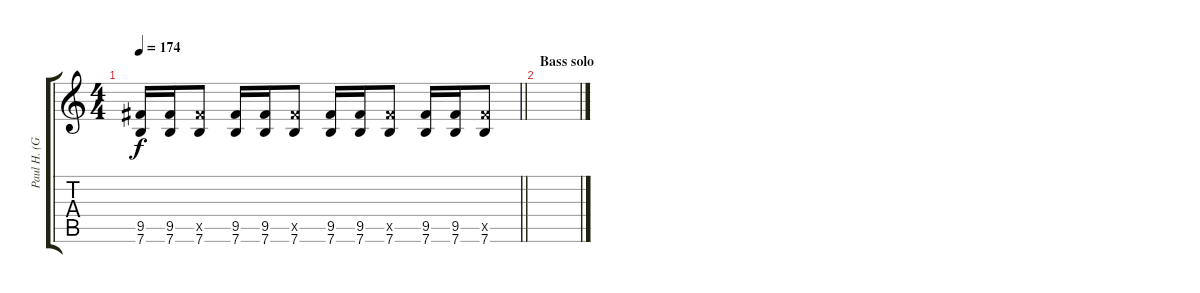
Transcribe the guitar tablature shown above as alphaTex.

\track ("Paul H. (Guitar)" "Paul H. (G") {instrument distortionguitar}
\staff {score tabs}
\tuning (E4 B3 G3 D3 A2 E2) {hide}
\ts (4 4)
\tempo 174
\clef g2
\barLineRight lightlight
\ks c
(9.5 7.6).16{dy f} (9.5 7.6).16 (9.5{x} 7.6).8 (9.5 7.6).16 (9.5 7.6).16 (9.5{x} 7.6).8 (9.5 7.6).16 (9.5 7.6).16 (9.5{x} 7.6).8 (9.5 7.6).16 (9.5 7.6).16 (9.5{x} 7.6).8 |
\section ("" "Bass solo")
